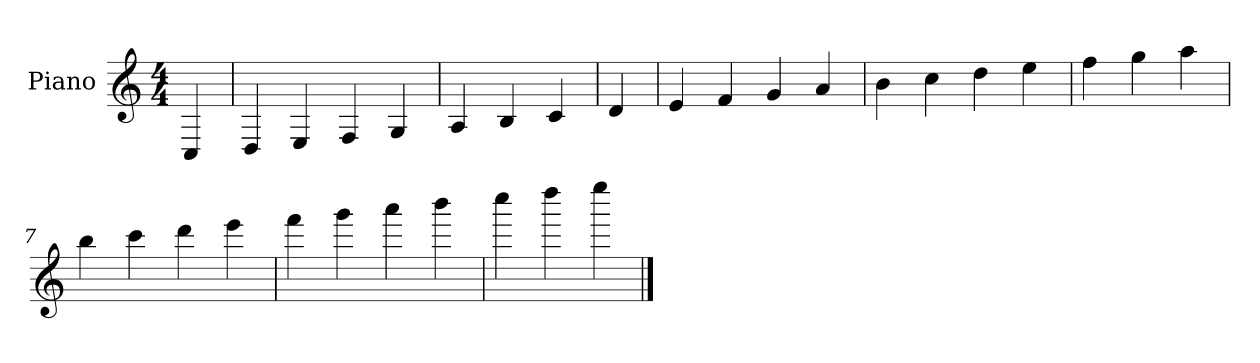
**kern
*part1
*staff1
*I"Piano
*I'Pno.
*clefG2
*k[]
*M4/4
=
4C/
=1
4D/
4E/
4F/
4G/
=2
4A/
4B/
4c/
=3
4d/
=4
4e/
4f/
4g/
4a/
=5
4b\
4cc\
4dd\
4ee\
=6
4ff\
4gg\
4aa\
=7
4bb\
4ccc\
4ddd\
4eee\
=8
4fff\
4ggg\
4aaa\
4bbb\
=9
4cccc\
4dddd\
4eeee\
==
*-
